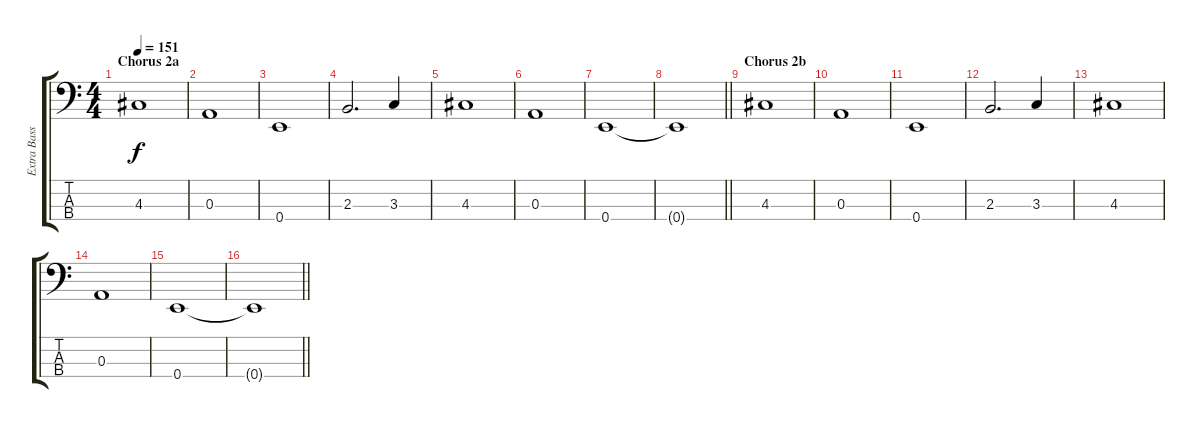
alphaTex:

\track ("Extra Bass [Part of \"Synth Bass\"]" "Extra Bass") {instrument electricbassfinger}
\staff {score tabs}
\tuning (G2 D2 A1 E1) {hide}
\ts (4 4)
\section ("" "Chorus 2a")
\tempo 151
\clef f4
\ks c
4.3.1{dy f} |
0.3.1 |
0.4.1 |
2.3.2{d} 3.3.4 |
4.3.1 |
0.3.1 |
0.4.1 |
\barLineRight lightlight
0.4{t}.1 |
\section ("" "Chorus 2b")
4.3.1 |
0.3.1 |
0.4.1 |
2.3.2{d} 3.3.4 |
4.3.1 |
0.3.1 |
0.4.1 |
\barLineRight lightlight
0.4{t}.1
